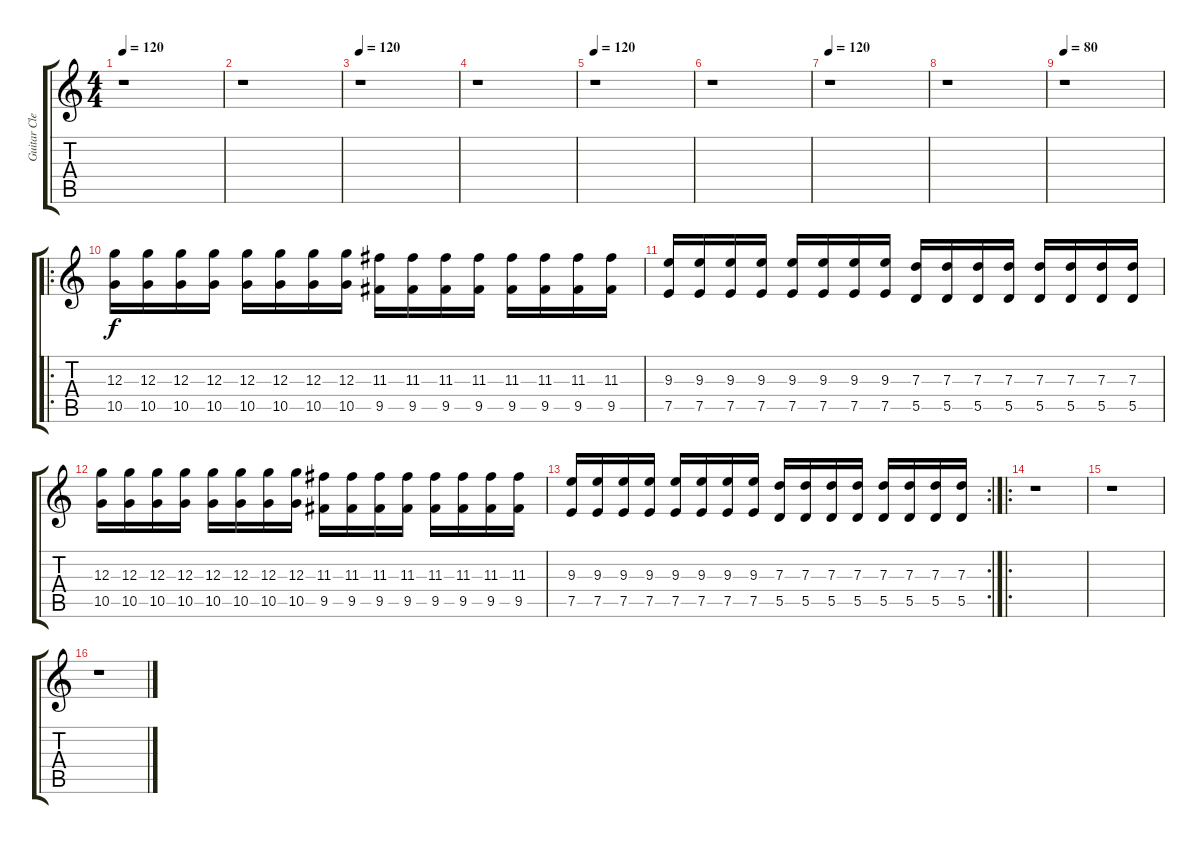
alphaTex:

\track ("Guitar Clean" "Guitar Cle") {instrument acousticguitarsteel}
\staff {score tabs}
\tuning (E4 B3 G3 D3 A2 E2) {hide}
\ts (4 4)
\tempo 120
\clef g2
\ks c
r.1{dy f} |
r.1 |
\tempo 120
r.1 |
r.1 |
\tempo 120
r.1 |
r.1 |
\tempo 120
r.1 |
r.1 |
\tempo 80
r.1 |
\ro
(12.3 10.5).16{volume 13 instrument acousticguitarsteel} (12.3 10.5).16 (12.3 10.5).16 (12.3 10.5).16 (12.3 10.5).16 (12.3 10.5).16 (12.3 10.5).16 (12.3 10.5).16 (11.3 9.5).16 (11.3 9.5).16 (11.3 9.5).16 (11.3 9.5).16 (11.3 9.5).16 (11.3 9.5).16 (11.3 9.5).16 (11.3 9.5).16 |
(9.3 7.5).16 (9.3 7.5).16 (9.3 7.5).16 (9.3 7.5).16 (9.3 7.5).16 (9.3 7.5).16 (9.3 7.5).16 (9.3 7.5).16 (7.3 5.5).16 (7.3 5.5).16 (7.3 5.5).16 (7.3 5.5).16 (7.3 5.5).16 (7.3 5.5).16 (7.3 5.5).16 (7.3 5.5).16 |
(12.3 10.5).16 (12.3 10.5).16 (12.3 10.5).16 (12.3 10.5).16 (12.3 10.5).16 (12.3 10.5).16 (12.3 10.5).16 (12.3 10.5).16 (11.3 9.5).16 (11.3 9.5).16 (11.3 9.5).16 (11.3 9.5).16 (11.3 9.5).16 (11.3 9.5).16 (11.3 9.5).16 (11.3 9.5).16 |
\rc 2
(9.3 7.5).16 (9.3 7.5).16 (9.3 7.5).16 (9.3 7.5).16 (9.3 7.5).16 (9.3 7.5).16 (9.3 7.5).16 (9.3 7.5).16 (7.3 5.5).16 (7.3 5.5).16 (7.3 5.5).16 (7.3 5.5).16 (7.3 5.5).16 (7.3 5.5).16 (7.3 5.5).16 (7.3 5.5).16 |
\ro
r.1 |
r.1 |
r.1
